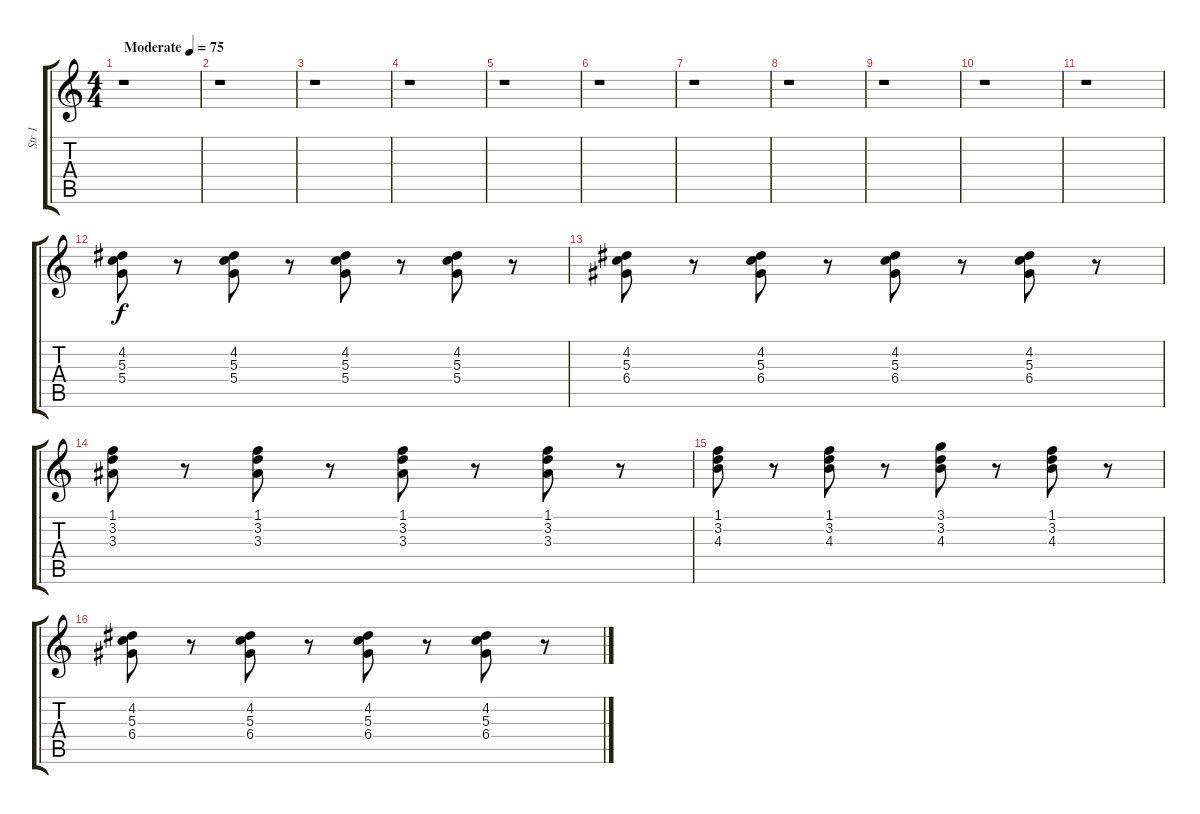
\track ("Str 1" "Str 1") {instrument distortionguitar}
\staff {score tabs}
\tuning (E4 B3 G3 D3 A2 E2) {hide}
\ts (4 4)
\tempo (75 "Moderate")
\clef g2
\ks c
r.1{dy f instrument distortionguitar} |
r.1 |
r.1 |
r.1 |
r.1 |
r.1 |
r.1 |
r.1 |
r.1 |
r.1 |
r.1 |
(4.2 5.3 5.4).8 r.8 (4.2 5.3 5.4).8 r.8 (4.2 5.3 5.4).8 r.8 (4.2 5.3 5.4).8 r.8 |
(4.2 5.3 6.4).8 r.8 (4.2 5.3 6.4).8 r.8 (4.2 5.3 6.4).8 r.8 (4.2 5.3 6.4).8 r.8 |
(1.1 3.2 3.3).8 r.8 (1.1 3.2 3.3).8 r.8 (1.1 3.2 3.3).8 r.8 (1.1 3.2 3.3).8 r.8 |
(1.1 3.2 4.3).8 r.8 (1.1 3.2 4.3).8 r.8 (3.1 3.2 4.3).8 r.8 (1.1 3.2 4.3).8 r.8 |
(4.2 5.3 6.4).8 r.8 (4.2 5.3 6.4).8 r.8 (4.2 5.3 6.4).8 r.8 (4.2 5.3 6.4).8 r.8
